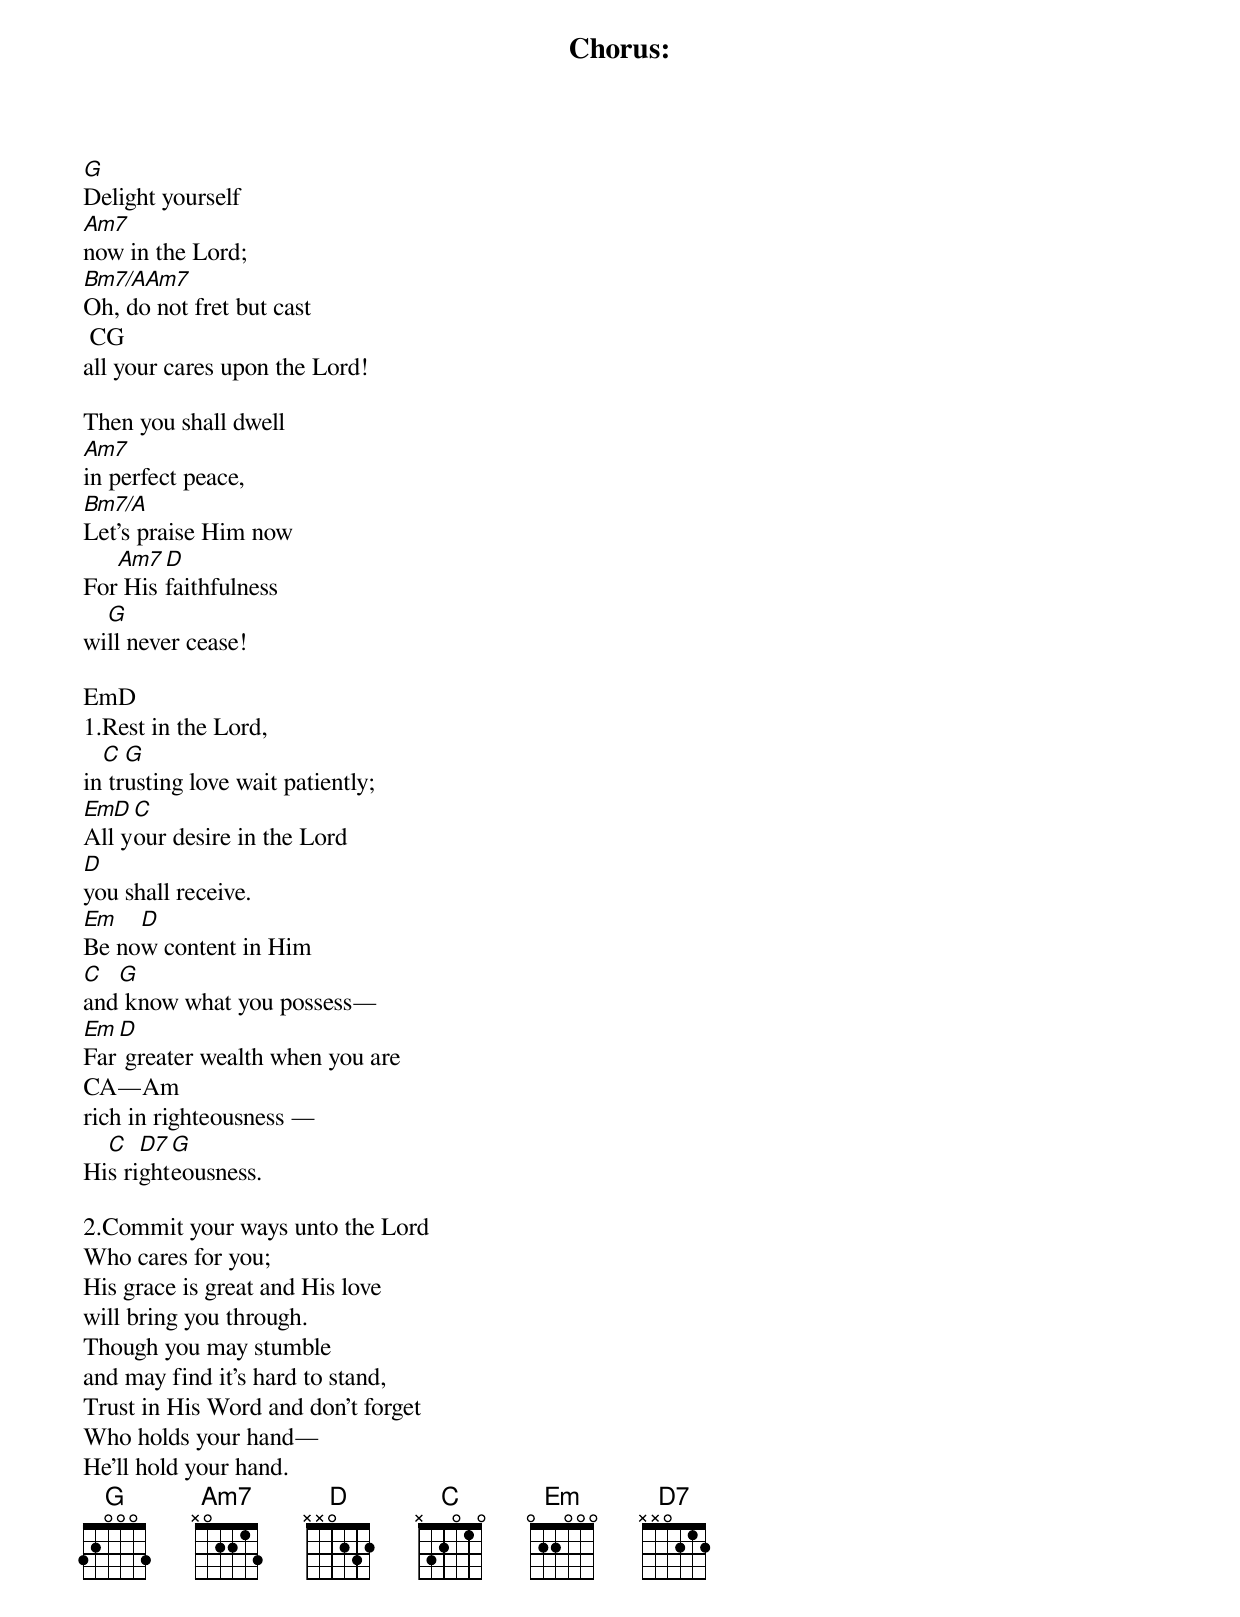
Chorus:
G
Delight yourself
Am7
now in the Lord;
Bm7/AAm7
Oh, do not fret but cast
 CG
all your cares upon the Lord!

Then you shall dwell
Am7
in perfect peace,
Bm7/A
Let’s praise Him now
   Am7  D
For His faithfulness
  G
will never cease!

EmD
1.Rest in the Lord,
  C  G
in trusting love wait patiently;
EmD  C
All your desire in the Lord
D
you shall receive.
Em   D
Be now content in Him
C  G
and know what you possess—
Em D
Far greater wealth when you are
CA—Am
rich in righteousness —
  C   D7 G
His righteousness.

2.Commit your ways unto the Lord
Who cares for you;
His grace is great and His love
will bring you through.
Though you may stumble
and may find it’s hard to stand,
Trust in His Word and don’t forget
Who holds your hand—
He’ll hold your hand.
